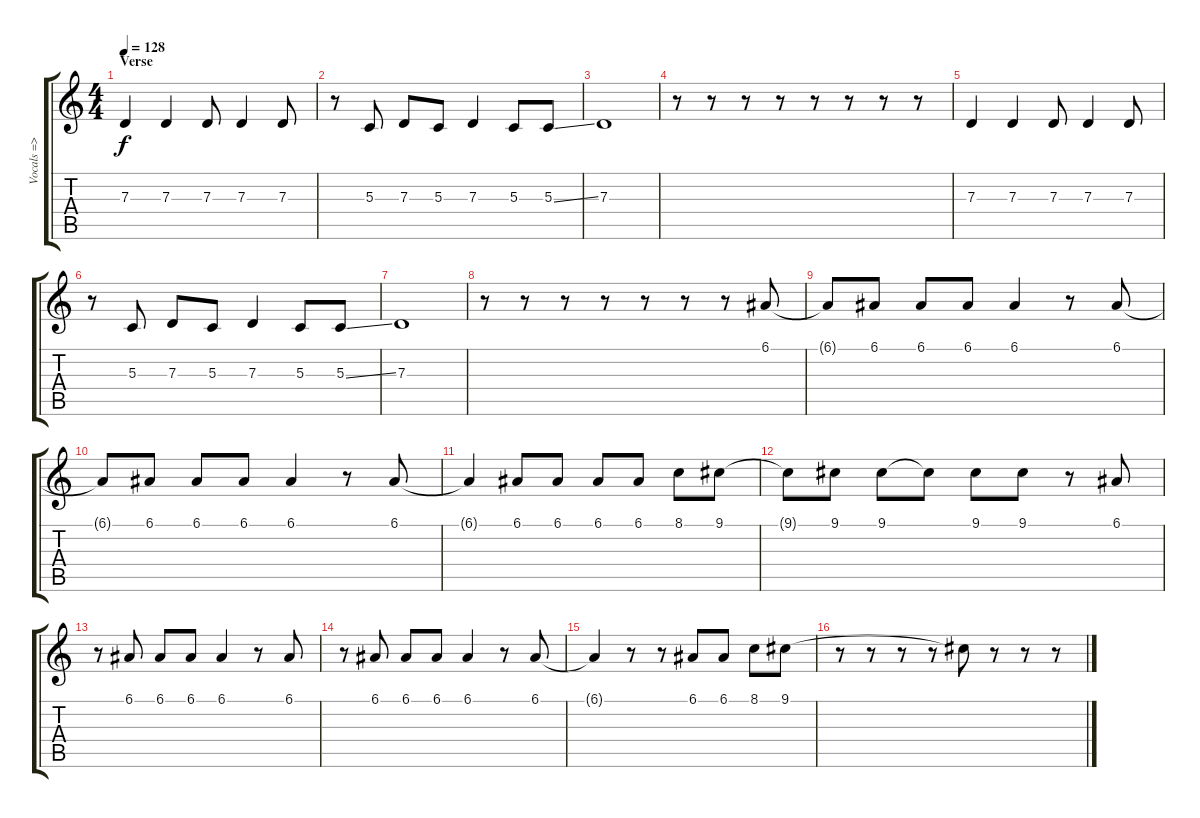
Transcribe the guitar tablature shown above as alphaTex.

\track ("Vocals => Kurt (not perfect)" "Vocals => ") {instrument oboe}
\staff {score tabs}
\tuning (E4 B3 G3 D3 A2 E2) {hide}
\ts (4 4)
\section ("" "Verse")
\tempo 128
\clef g2
\ks c
7.3.4{dy f} 7.3.4 7.3.8 7.3.4 7.3.8 |
r.8 5.3.8 7.3.8 5.3.8 7.3.4 5.3.8 5.3{ss}.8 |
7.3.1 |
r.8 r.8 r.8 r.8 r.8 r.8 r.8 r.8 |
7.3.4 7.3.4 7.3.8 7.3.4 7.3.8 |
r.8 5.3.8 7.3.8 5.3.8 7.3.4 5.3.8 5.3{ss}.8 |
7.3.1 |
r.8 r.8 r.8 r.8 r.8 r.8 r.8 6.1.8 |
6.1{t}.8 6.1.8 6.1.8 6.1.8 6.1.4 r.8 6.1.8 |
6.1{t}.8 6.1.8 6.1.8 6.1.8 6.1.4 r.8 6.1.8 |
6.1{t}.4 6.1.8 6.1.8 6.1.8 6.1.8 8.1.8 9.1.8 |
9.1{t}.8 9.1.8 9.1.8 9.1{t}.8 9.1.8 9.1.8 r.8 6.1.8 |
r.8 6.1.8 6.1.8 6.1.8 6.1.4 r.8 6.1.8 |
r.8 6.1.8 6.1.8 6.1.8 6.1.4 r.8 6.1.8 |
6.1{t}.4 r.8 r.8 6.1.8 6.1.8 8.1.8 9.1.8 |
r.8 r.8 r.8 r.8 9.1{t}.8 r.8 r.8 r.8
